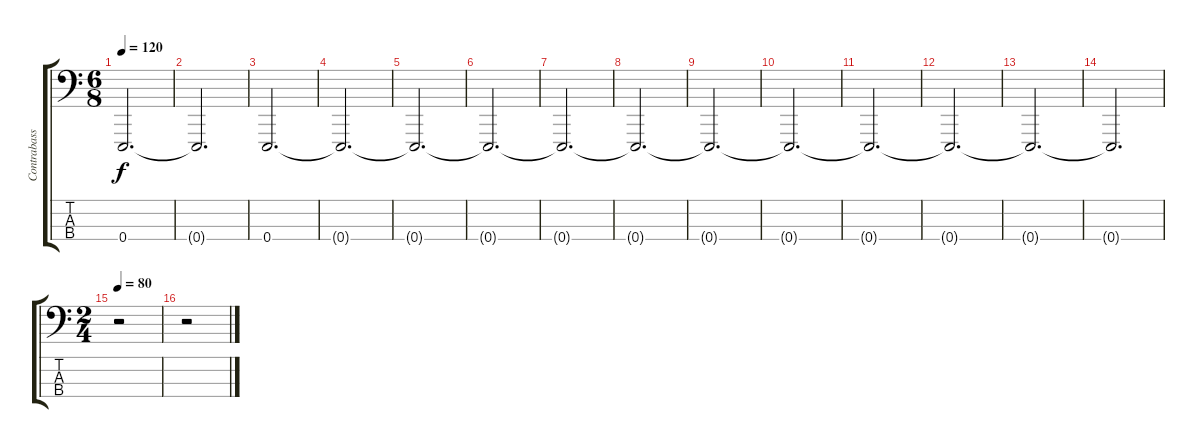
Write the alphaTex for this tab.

\track ("Contrabasses" "Contrabass") {instrument pizzicatostrings}
\staff {score tabs}
\tuning (G2 D2 A1 E1) {hide}
\ts (6 8)
\tempo 120
\clef f4
\ks c
0.4{t}.2{d dy f} |
0.4{t}.2{d} |
0.4.2{d} |
0.4{t}.2{d} |
0.4{t}.2{d} |
0.4{t}.2{d} |
0.4{t}.2{d} |
0.4{t}.2{d} |
0.4{t}.2{d} |
0.4{t}.2{d} |
0.4{t}.2{d} |
0.4{t}.2{d} |
0.4{t}.2{d} |
0.4{t}.2{d} |
\ts (2 4)
\tempo 80
r.2 |
r.2
